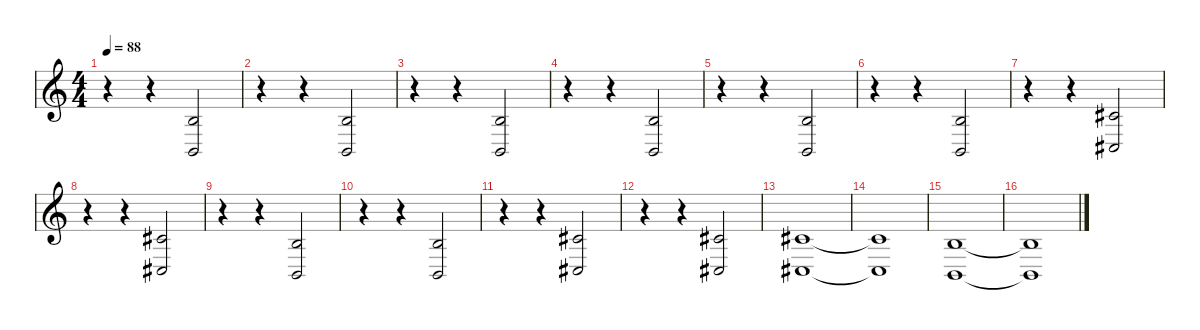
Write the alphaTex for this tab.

\defaultSystemsLayout 4
\hideDynamics
\bracketExtendMode nobrackets
\singleTrackTrackNamePolicy hidden
\multiTrackTrackNamePolicy hidden
\firstSystemTrackNameMode fullname
\otherSystemsTrackNameOrientation horizontal
\track ("Amb/vox" "vln.") {instrument stringensemble1}
\staff {score}
\tuning (Db4 A3 E3 A2 E2 A1)
\ts (4 4)
\tempo 88
\clef g2
\ks c
r.4{dy f beam Down} r.4{beam Down} (2.2 2.4).2{beam Up} |
r.4{beam Down} r.4{beam Down} (2.2 2.4).2{beam Up} |
r.4{beam Down} r.4{beam Down} (2.2 2.4).2{beam Up} |
r.4{beam Down} r.4{beam Down} (2.2 2.4).2{beam Up} |
r.4{beam Down} r.4{beam Down} (7.3 7.5).2{beam Up} |
r.4{beam Down} r.4{beam Down} (7.3 7.5).2{beam Up} |
r.4{beam Down} r.4{beam Down} (4.2{acc #} 4.4{acc #}).2{beam Up} |
r.4{beam Down} r.4{beam Down} (4.2{acc #} 4.4{acc #}).2{beam Up} |
r.4{beam Down} r.4{beam Down} (7.3 7.5).2{beam Up} |
r.4{beam Down} r.4{beam Down} (7.3 7.5).2{beam Up} |
r.4{beam Down} r.4{beam Down} (4.2{acc #} 4.4{acc #}).2{beam Up} |
r.4{beam Down} r.4{beam Down} (4.2{acc #} 4.4{acc #}).2{beam Up} |
(4.2{acc #} 4.4{acc #}).1{beam Up} |
(4.2{t acc #} 4.4{t acc #}).1{beam Up} |
(2.2 2.4).1{beam Up} |
(2.2{t} 2.4{t}).1{beam Up}
